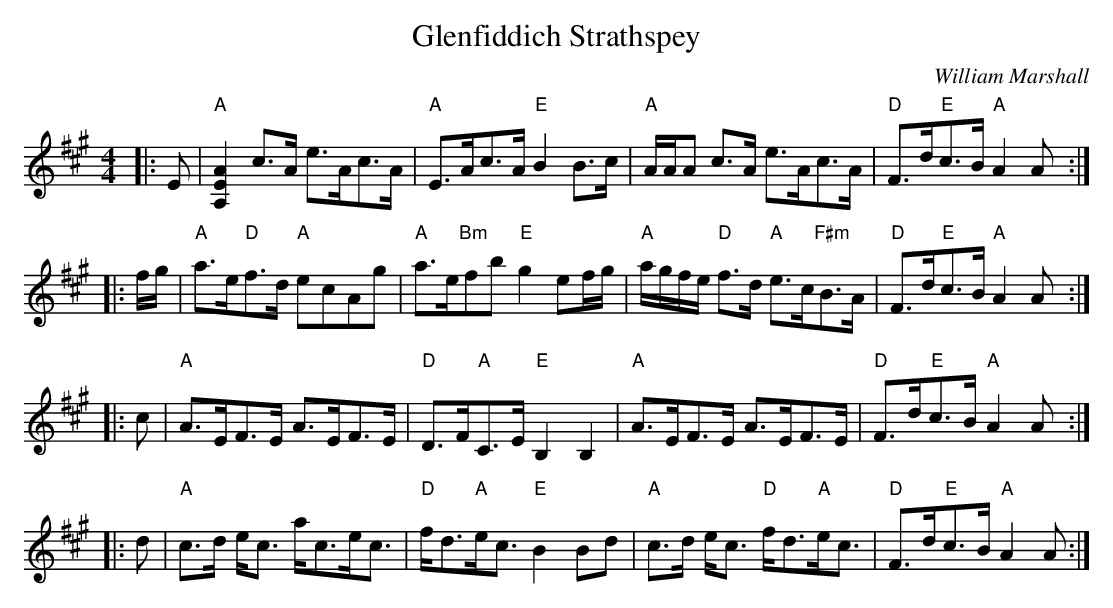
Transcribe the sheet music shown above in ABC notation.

X:1
T: Glenfiddich Strathspey
C: William Marshall
M: 4/4
L: 1/8
K: A
|: E | "A"[A,2E2A2] c>A e>Ac>A | "A"E>Ac>A "E"B2 B>c | "A"A/A/A c>A e>Ac>A | "D"F>d"E"c>B "A"A2 A :|
|: f/g/ | "A"a>e"D"f>d "A"ecAg | "A"a>e"Bm"fb "E"g2 ef/g/ | "A"a/g/f/e/ "D"f>d "A"e>c"F#m"B>A | "D"F>d"E"c>B "A"A2 A :|
|: c | "A"A>EF>E A>EF>E | "D"D>F"A"C>E "E"B,2 B,2 | "A"A>EF>E A>EF>E | "D"F>d"E"c>B "A"A2 A :|
|: d | "A"c>d e<c a<ce<c | "D"f<d"A"e<c "E"B2 Bd | "A"c>d e<c "D"f<d"A"e<c | "D"F>d"E"c>B "A"A2 A :|
